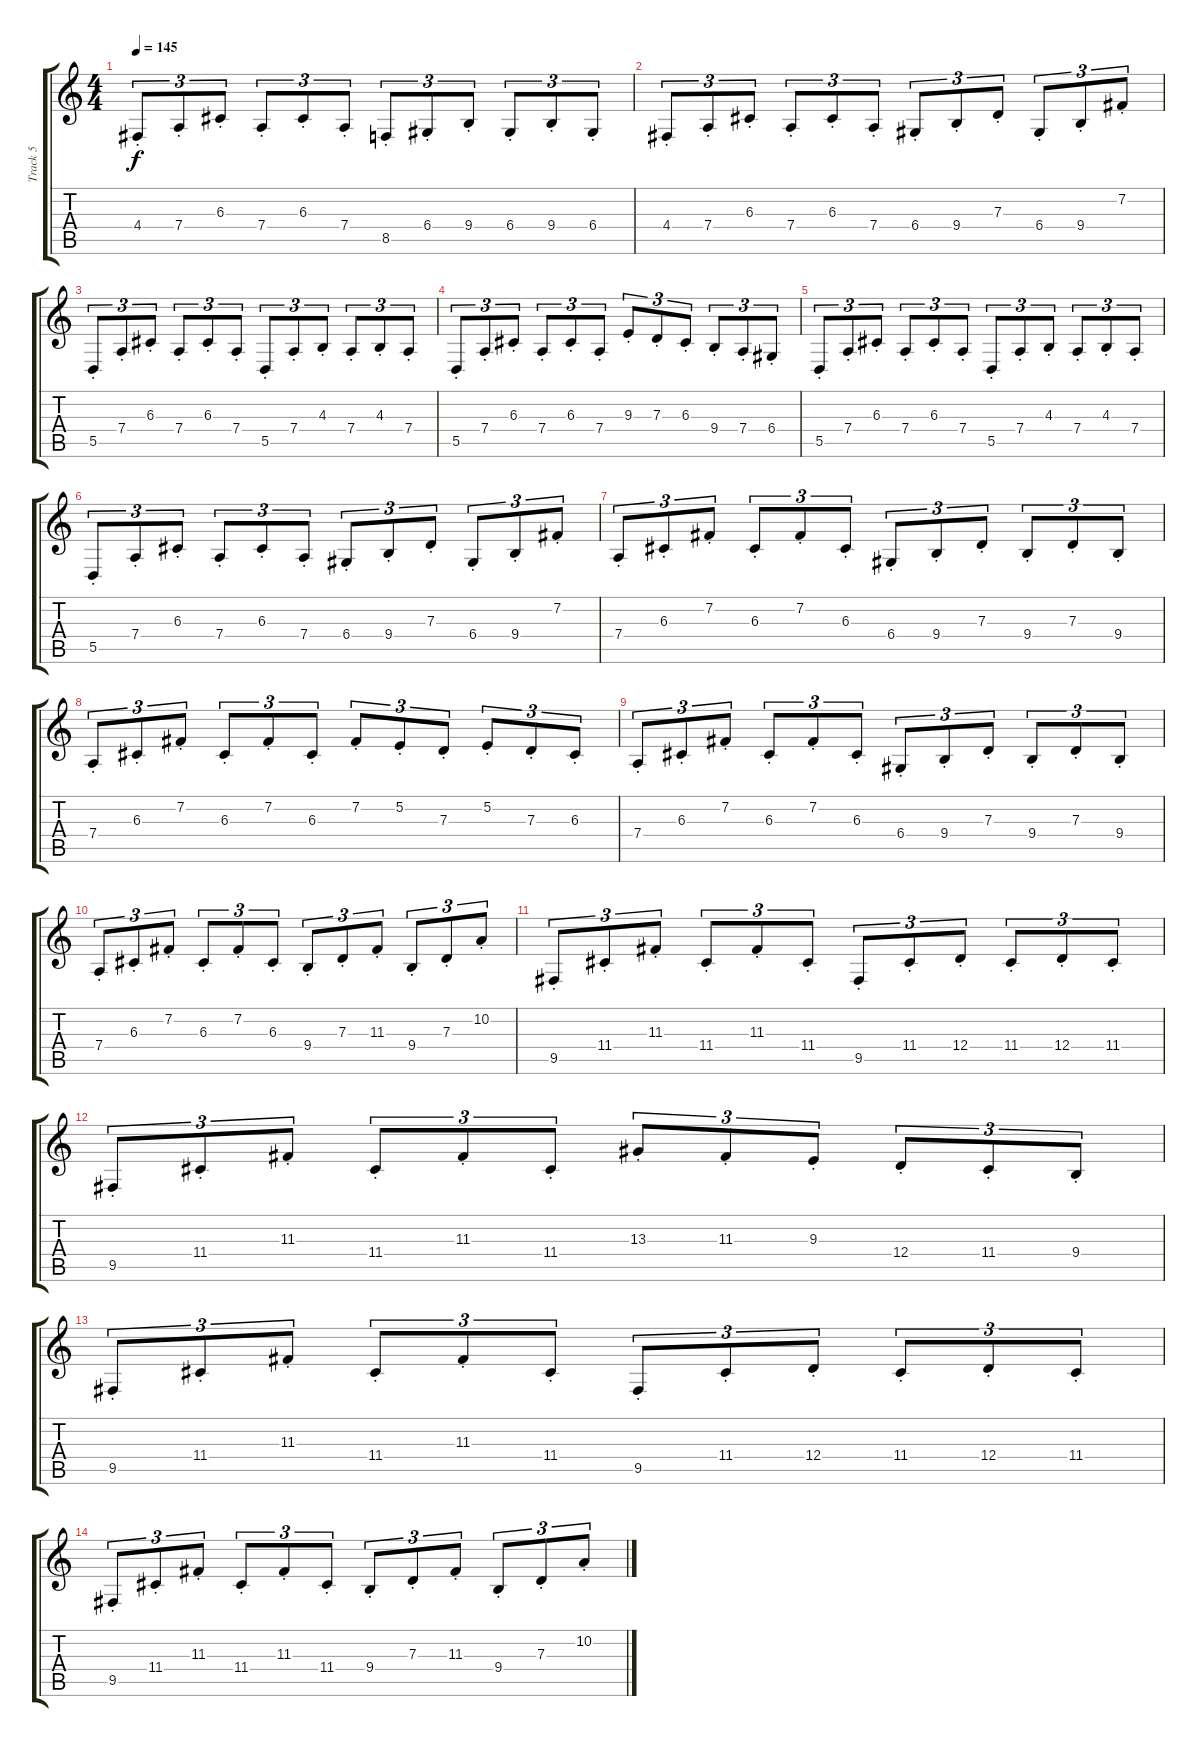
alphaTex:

\track ("Track 5" "Track 5") {instrument lead2sawtooth}
\staff {score tabs}
\tuning (E4 B3 G3 D3 A2 D2) {hide}
\ts (4 4)
\tempo 145
\clef g2
\ks c
4.4{st}.8{tu (3 2) dy f} 7.4{st}.8{tu (3 2)} 6.3{st}.8{tu (3 2)} 7.4{st}.8{tu (3 2)} 6.3{st}.8{tu (3 2)} 7.4{st}.8{tu (3 2)} 8.5{st}.8{tu (3 2)} 6.4{st}.8{tu (3 2)} 9.4{st}.8{tu (3 2)} 6.4{st}.8{tu (3 2)} 9.4{st}.8{tu (3 2)} 6.4{st}.8{tu (3 2)} |
4.4{st}.8{tu (3 2)} 7.4{st}.8{tu (3 2)} 6.3{st}.8{tu (3 2)} 7.4{st}.8{tu (3 2)} 6.3{st}.8{tu (3 2)} 7.4{st}.8{tu (3 2)} 6.4{st}.8{tu (3 2)} 9.4{st}.8{tu (3 2)} 7.3{st}.8{tu (3 2)} 6.4{st}.8{tu (3 2)} 9.4{st}.8{tu (3 2)} 7.2{st}.8{tu (3 2)} |
5.5{st}.8{tu (3 2)} 7.4{st}.8{tu (3 2)} 6.3{st}.8{tu (3 2)} 7.4{st}.8{tu (3 2)} 6.3{st}.8{tu (3 2)} 7.4{st}.8{tu (3 2)} 5.5{st}.8{tu (3 2)} 7.4{st}.8{tu (3 2)} 4.3{st}.8{tu (3 2)} 7.4{st}.8{tu (3 2)} 4.3{st}.8{tu (3 2)} 7.4{st}.8{tu (3 2)} |
5.5{st}.8{tu (3 2)} 7.4{st}.8{tu (3 2)} 6.3{st}.8{tu (3 2)} 7.4{st}.8{tu (3 2)} 6.3{st}.8{tu (3 2)} 7.4{st}.8{tu (3 2)} 9.3{st}.8{tu (3 2)} 7.3{st}.8{tu (3 2)} 6.3{st}.8{tu (3 2)} 9.4{st}.8{tu (3 2)} 7.4{st}.8{tu (3 2)} 6.4{st}.8{tu (3 2)} |
5.5{st}.8{tu (3 2)} 7.4{st}.8{tu (3 2)} 6.3{st}.8{tu (3 2)} 7.4{st}.8{tu (3 2)} 6.3{st}.8{tu (3 2)} 7.4{st}.8{tu (3 2)} 5.5{st}.8{tu (3 2)} 7.4{st}.8{tu (3 2)} 4.3{st}.8{tu (3 2)} 7.4{st}.8{tu (3 2)} 4.3{st}.8{tu (3 2)} 7.4{st}.8{tu (3 2)} |
5.5{st}.8{tu (3 2)} 7.4{st}.8{tu (3 2)} 6.3{st}.8{tu (3 2)} 7.4{st}.8{tu (3 2)} 6.3{st}.8{tu (3 2)} 7.4{st}.8{tu (3 2)} 6.4{st}.8{tu (3 2)} 9.4{st}.8{tu (3 2)} 7.3{st}.8{tu (3 2)} 6.4{st}.8{tu (3 2)} 9.4{st}.8{tu (3 2)} 7.2{st}.8{tu (3 2)} |
7.4{st}.8{tu (3 2)} 6.3{st}.8{tu (3 2)} 7.2{st}.8{tu (3 2)} 6.3{st}.8{tu (3 2)} 7.2{st}.8{tu (3 2)} 6.3{st}.8{tu (3 2)} 6.4{st}.8{tu (3 2)} 9.4{st}.8{tu (3 2)} 7.3{st}.8{tu (3 2)} 9.4{st}.8{tu (3 2)} 7.3{st}.8{tu (3 2)} 9.4{st}.8{tu (3 2)} |
7.4{st}.8{tu (3 2)} 6.3{st}.8{tu (3 2)} 7.2{st}.8{tu (3 2)} 6.3{st}.8{tu (3 2)} 7.2{st}.8{tu (3 2)} 6.3{st}.8{tu (3 2)} 7.2{st}.8{tu (3 2)} 5.2{st}.8{tu (3 2)} 7.3{st}.8{tu (3 2)} 5.2{st}.8{tu (3 2)} 7.3{st}.8{tu (3 2)} 6.3{st}.8{tu (3 2)} |
7.4{st}.8{tu (3 2)} 6.3{st}.8{tu (3 2)} 7.2{st}.8{tu (3 2)} 6.3{st}.8{tu (3 2)} 7.2{st}.8{tu (3 2)} 6.3{st}.8{tu (3 2)} 6.4{st}.8{tu (3 2)} 9.4{st}.8{tu (3 2)} 7.3{st}.8{tu (3 2)} 9.4{st}.8{tu (3 2)} 7.3{st}.8{tu (3 2)} 9.4{st}.8{tu (3 2)} |
7.4{st}.8{tu (3 2)} 6.3{st}.8{tu (3 2)} 7.2{st}.8{tu (3 2)} 6.3{st}.8{tu (3 2)} 7.2{st}.8{tu (3 2)} 6.3{st}.8{tu (3 2)} 9.4{st}.8{tu (3 2)} 7.3{st}.8{tu (3 2)} 11.3{st}.8{tu (3 2)} 9.4{st}.8{tu (3 2)} 7.3{st}.8{tu (3 2)} 10.2{st}.8{tu (3 2)} |
9.5{st}.8{tu (3 2)} 11.4{st}.8{tu (3 2)} 11.3{st}.8{tu (3 2)} 11.4{st}.8{tu (3 2)} 11.3{st}.8{tu (3 2)} 11.4{st}.8{tu (3 2)} 9.5{st}.8{tu (3 2)} 11.4{st}.8{tu (3 2)} 12.4{st}.8{tu (3 2)} 11.4{st}.8{tu (3 2)} 12.4{st}.8{tu (3 2)} 11.4{st}.8{tu (3 2)} |
9.5{st}.8{tu (3 2)} 11.4{st}.8{tu (3 2)} 11.3{st}.8{tu (3 2)} 11.4{st}.8{tu (3 2)} 11.3{st}.8{tu (3 2)} 11.4{st}.8{tu (3 2)} 13.3{st}.8{tu (3 2)} 11.3{st}.8{tu (3 2)} 9.3{st}.8{tu (3 2)} 12.4{st}.8{tu (3 2)} 11.4{st}.8{tu (3 2)} 9.4{st}.8{tu (3 2)} |
9.5{st}.8{tu (3 2)} 11.4{st}.8{tu (3 2)} 11.3{st}.8{tu (3 2)} 11.4{st}.8{tu (3 2)} 11.3{st}.8{tu (3 2)} 11.4{st}.8{tu (3 2)} 9.5{st}.8{tu (3 2)} 11.4{st}.8{tu (3 2)} 12.4{st}.8{tu (3 2)} 11.4{st}.8{tu (3 2)} 12.4{st}.8{tu (3 2)} 11.4{st}.8{tu (3 2)} |
9.5{st}.8{tu (3 2)} 11.4{st}.8{tu (3 2)} 11.3{st}.8{tu (3 2)} 11.4{st}.8{tu (3 2)} 11.3{st}.8{tu (3 2)} 11.4{st}.8{tu (3 2)} 9.4{st}.8{tu (3 2)} 7.3{st}.8{tu (3 2)} 11.3{st}.8{tu (3 2)} 9.4{st}.8{tu (3 2)} 7.3{st}.8{tu (3 2)} 10.2{st}.8{tu (3 2)}
